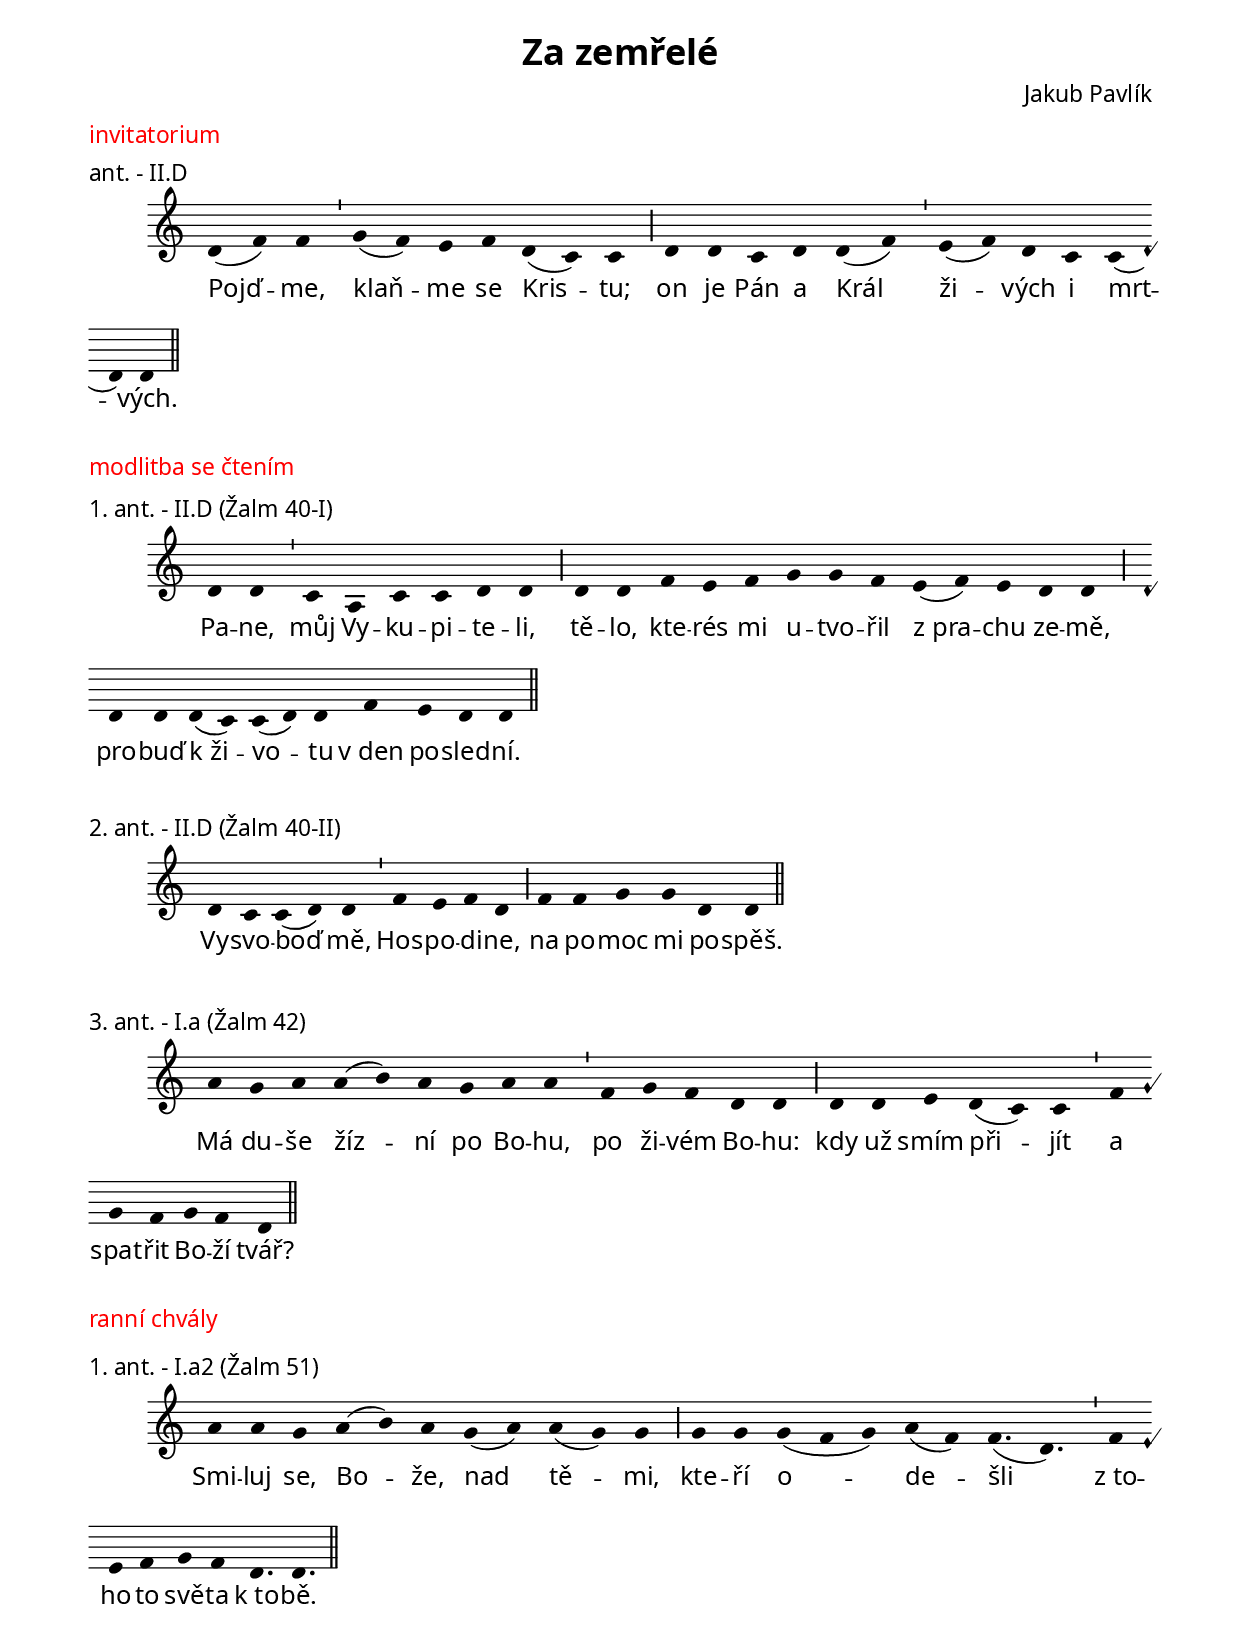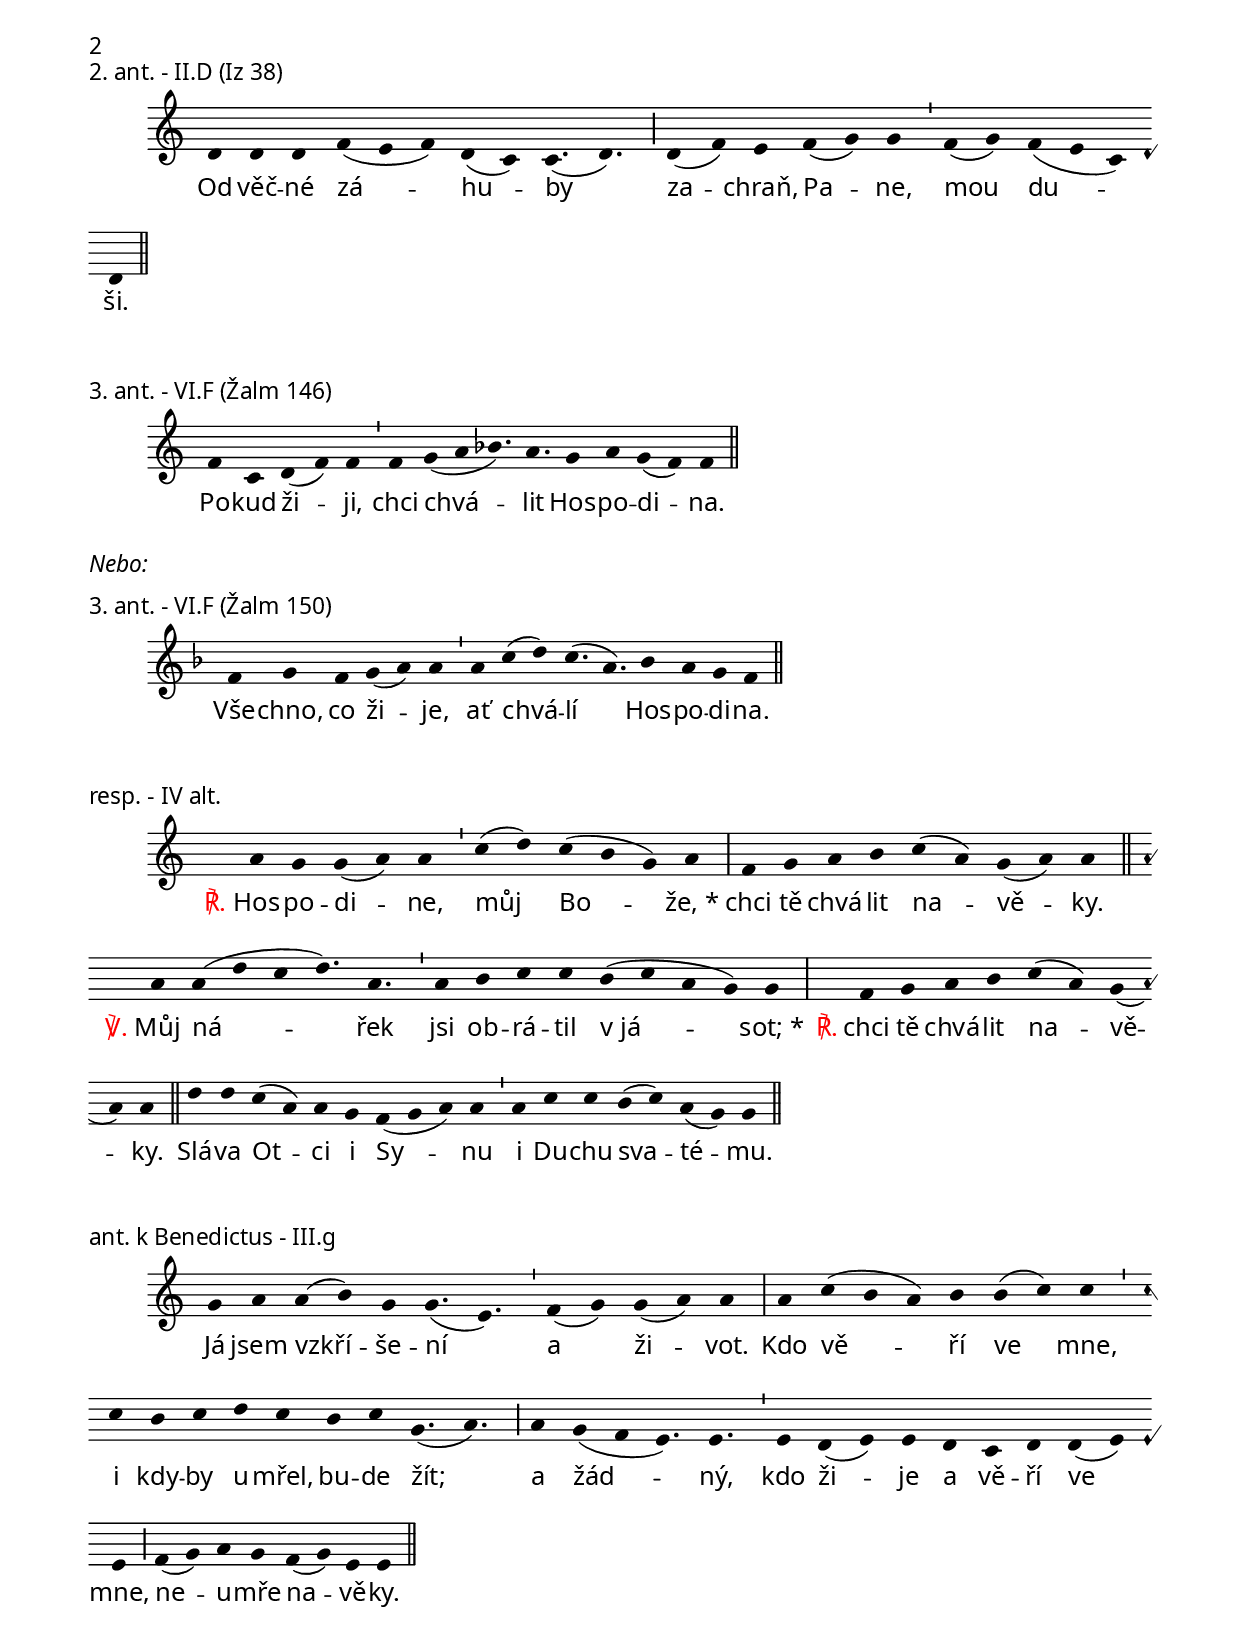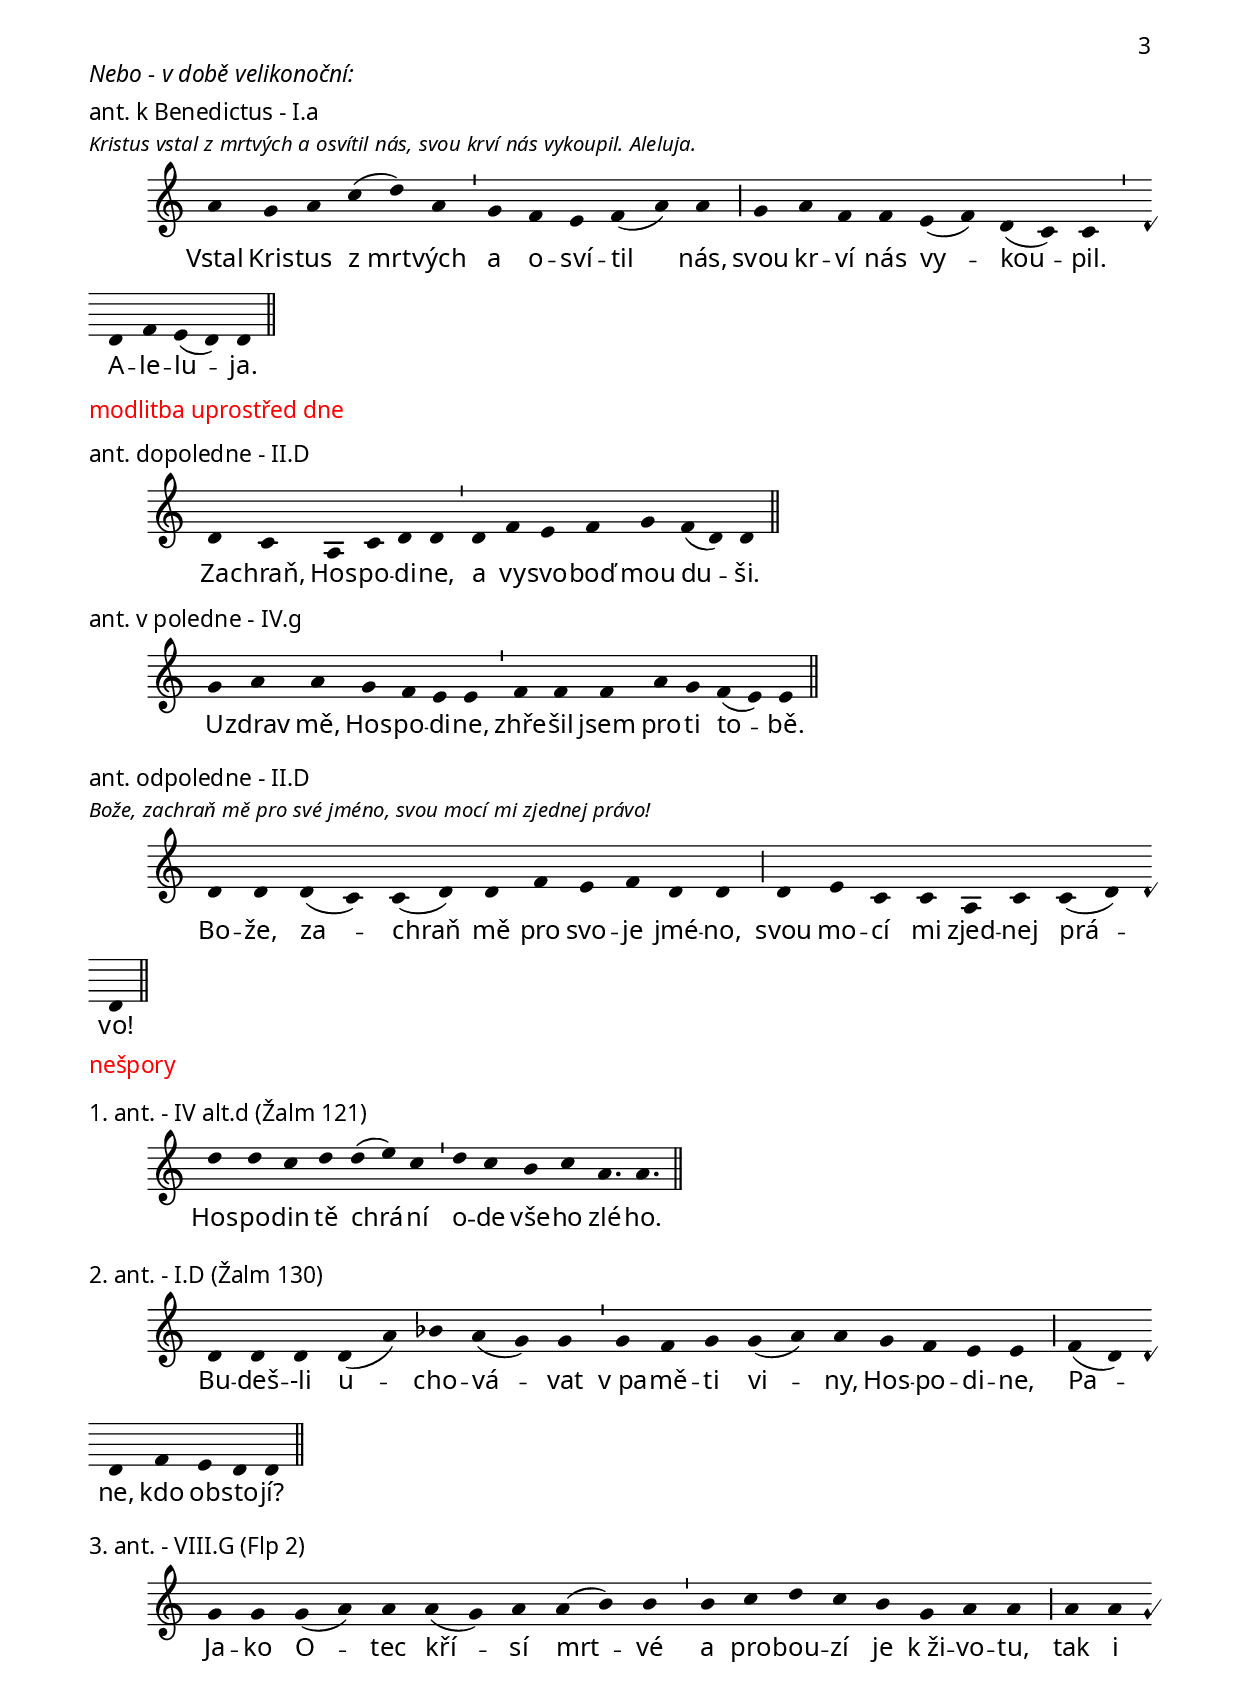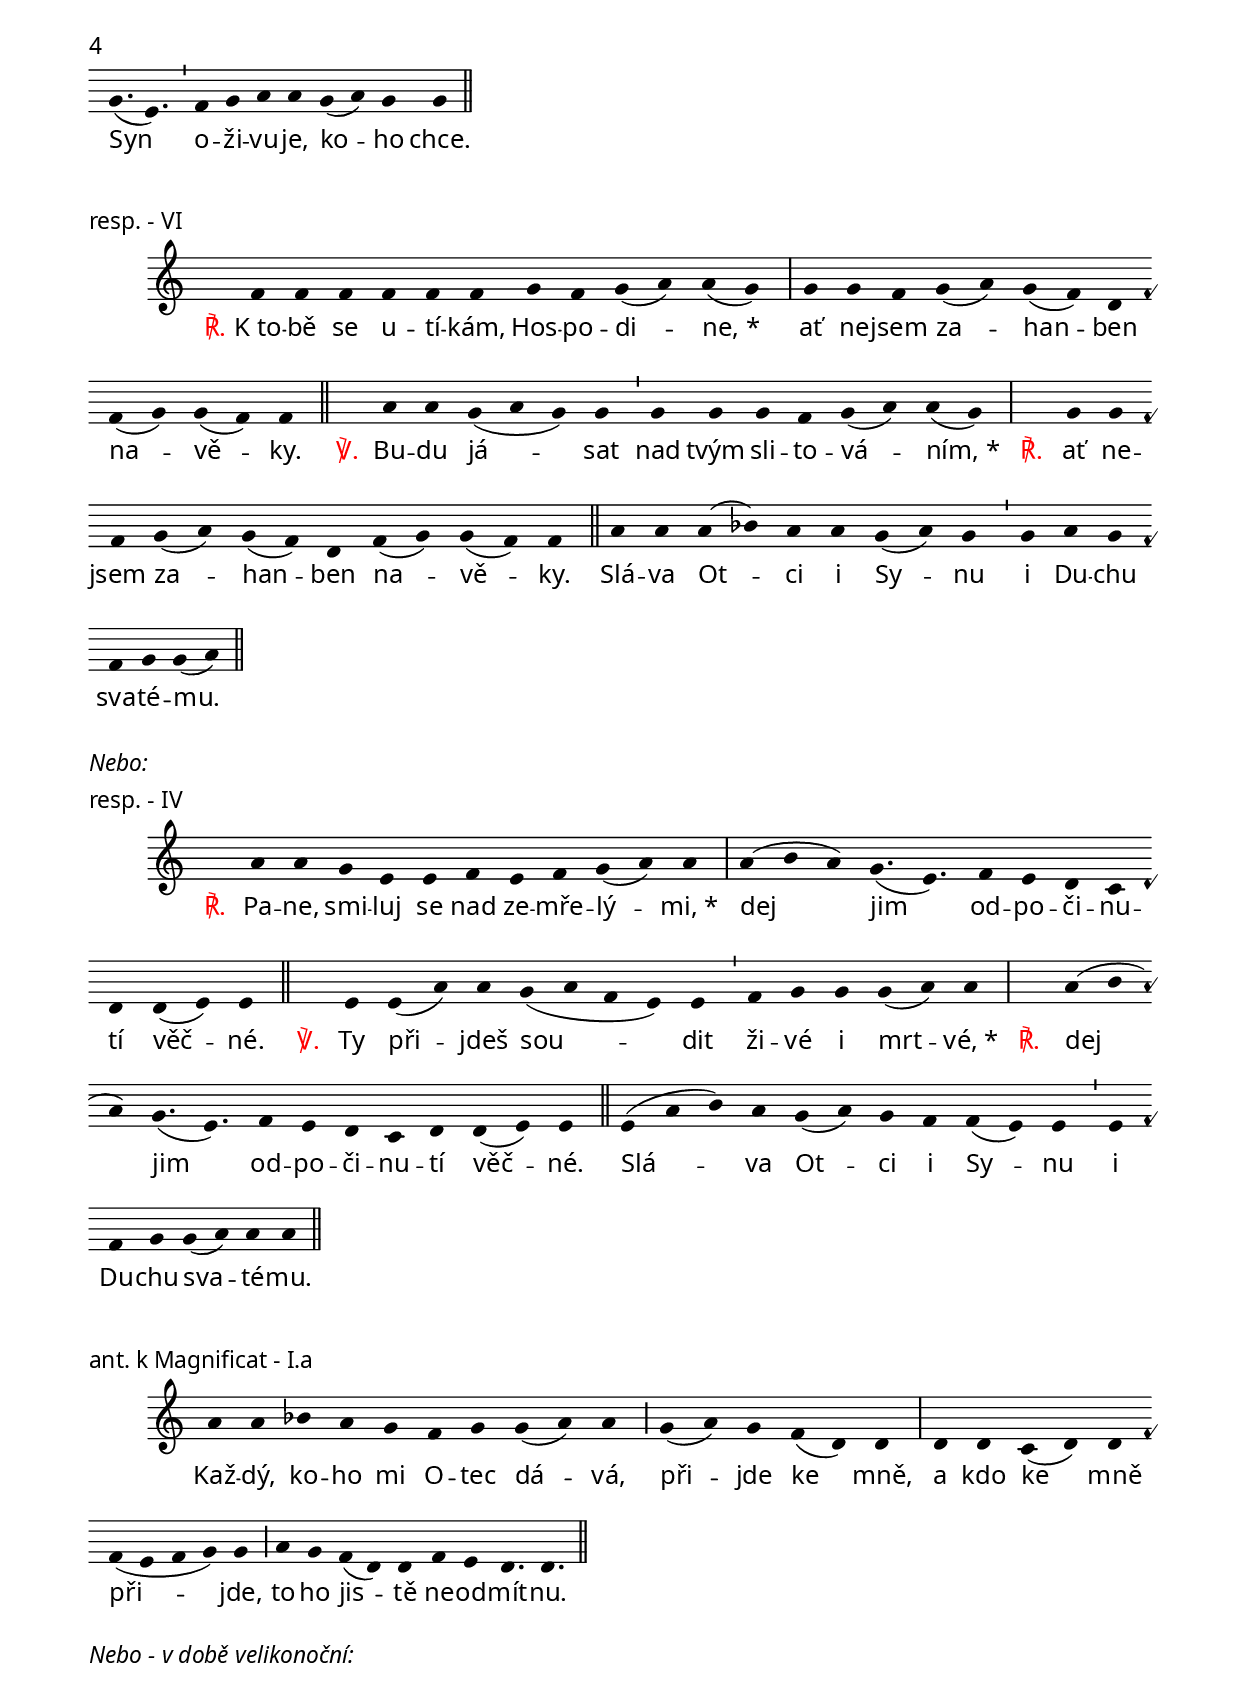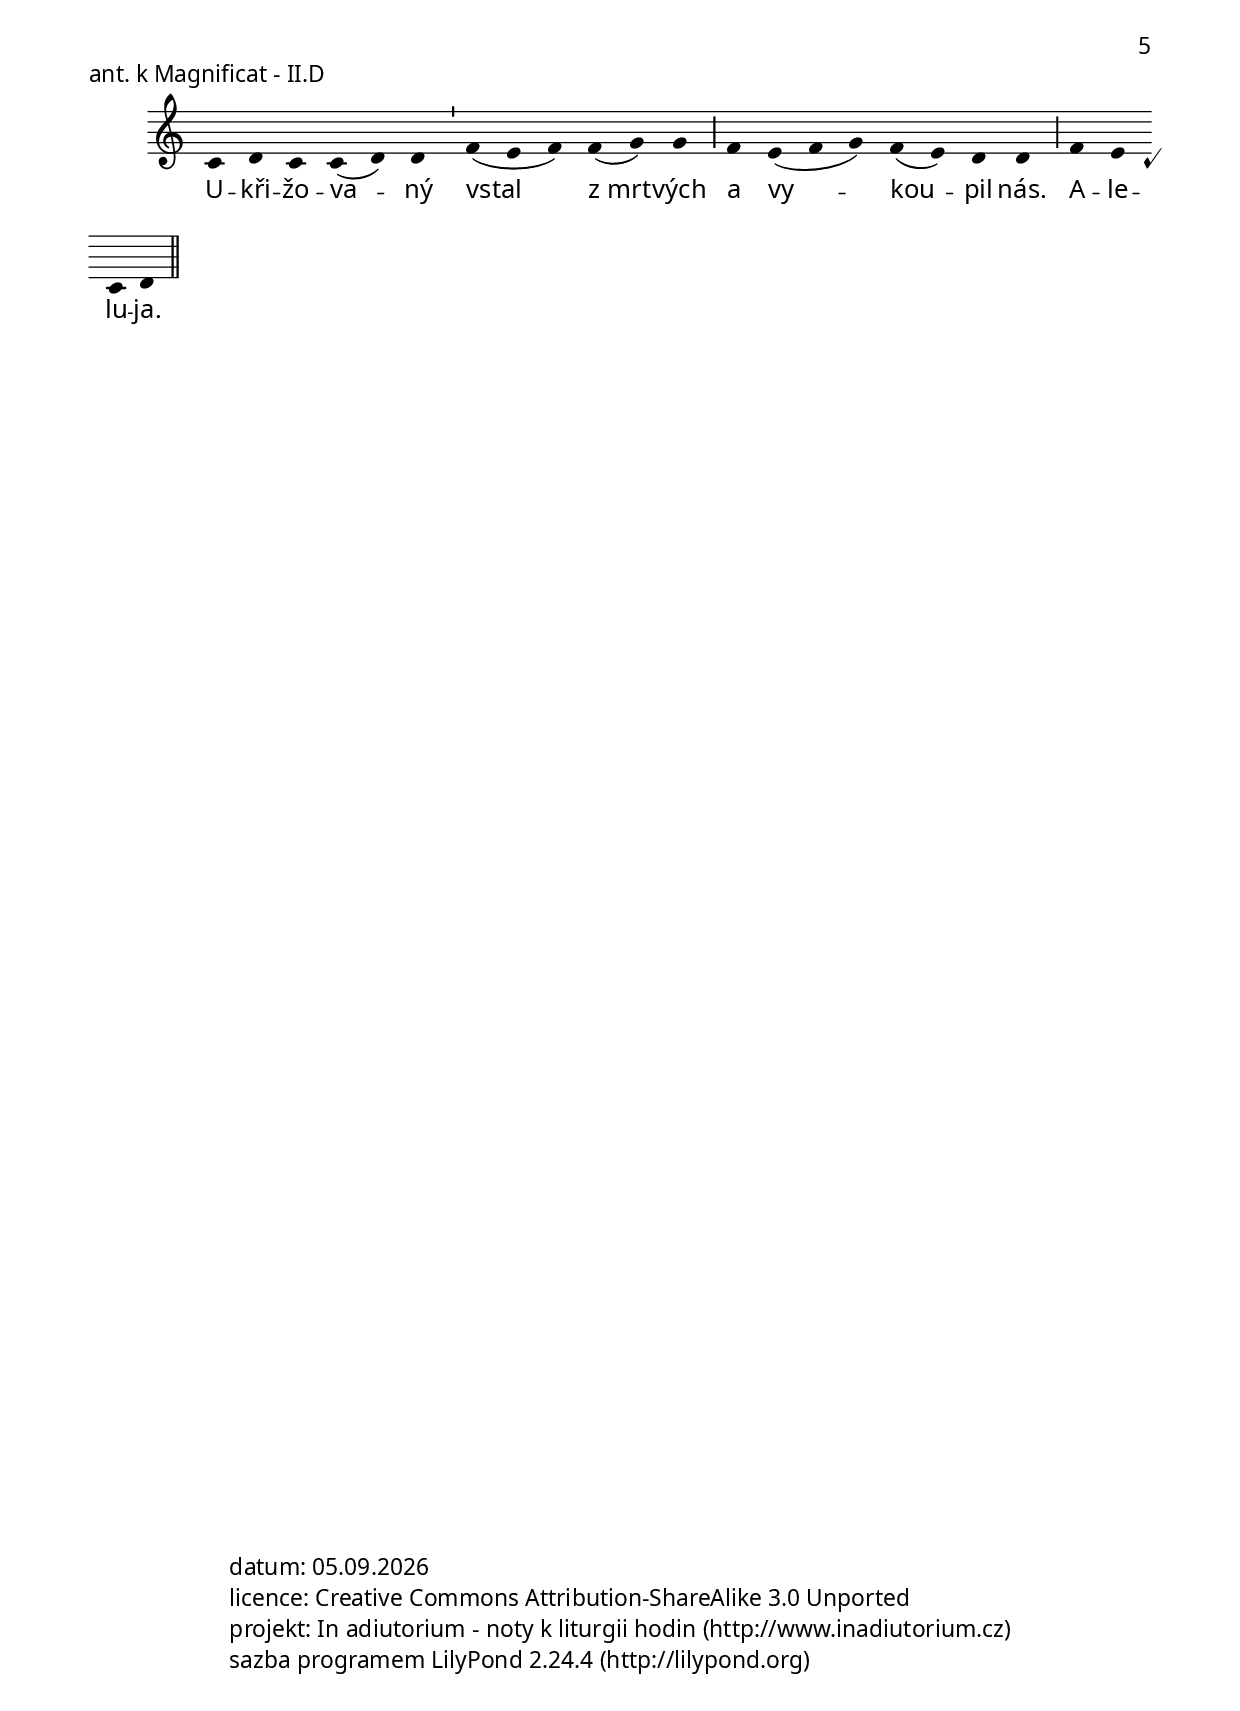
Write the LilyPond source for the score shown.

\version "2.14.2"

\header {
  title = "Za zemřelé"
  composer = "Jakub Pavlík"
}

\include "../spolecne.ly"
\include "../dilyresponsorii.ly"

\markup {\nadpisHodinka {"invitatorium"}}

\score {
  \relative c' {
    \choralniRezim
    d4( f) f \barMin g( f) e f d( c) c \barMaior
    d d c d d( f) \barMin e( f) d c c( d) d \barFinalis
  }
  \addlyrics {
    Pojď -- me, klaň -- me se Kris -- tu;
    on je Pán a Král ži -- vých i mrt -- vých.
  }
  \header {
    quid = "ant."
    modus = "II"
    differentia = "D"
    psalmus = ""
    id = "invit"
    piece = \markup {\sestavTitulekBezZalmu}
  }
}

\markup {\nadpisHodinka {"modlitba se čtením"}}

\score {
  \relative c' {
    \choralniRezim
    d4 d \barMin c a c c d d \barMaior
    d d f e f g g f
    e( f) e d d \barMaior
    d d d( c) c( d) d f e d d \barFinalis
  }
  \addlyrics {
    Pa -- ne, můj Vy -- ku -- pi -- te -- li,
    tě -- lo, kte -- rés mi u -- tvo -- řil
    z_pra -- chu ze -- mě,
    pro -- buď k_ži -- vo -- tu v_den po -- sled -- ní.
  }
  \header {
    quid = "1. ant."
    modus = "II"
    differentia = "D"
    psalmus = "Žalm 40-I"
    placet = "2 _můj Vykupiteli_ - melodický postup sám o sobě standardní,
    ale spojení s textem (přízvučná slabika v nejhlubším bodě) netypické"
    id = "mc-a1"
    piece = \markup {\sestavTitulek}
  }
}

\score {
  \relative c' {
    \choralniRezim
    d4 c c( d) d \barMin f e f d \barMaior
    f f g g d d \barFinalis
  }
  \addlyrics {
    Vy -- svo -- boď mě, Hos -- po -- di -- ne,
    na po -- moc mi po -- spěš.
  }
  \header {
    quid = "2. ant."
    modus = "II"
    differentia = "D"
    psalmus = "Žalm 40-II"
    id = "mc-a2"
    piece = \markup {\sestavTitulek}
  }
}

\score {
  \relative c'' {
    \choralniRezim
    a4 g a a( b) a g a a \barMin
    f g f d d \barMaior
    d d e d( c) c \barMin
    f g f g f d \barFinalis
  }
  \addlyrics {
    Má du -- še žíz -- ní po Bo -- hu,
    po ži -- vém Bo -- hu:
    kdy už smím při -- jít
    a spat -- řit Bo -- ží tvář?
  }
  \header {
    quid = "3. ant."
    modus = "I"
    differentia = "a"
    psalmus = "Žalm 42"
    id = "mc-a3"
    piece = \markup {\sestavTitulek}
  }
}

\markup {\nadpisHodinka {"ranní chvály"}}

\score {
  \relative c'' {
    \choralniRezim
    a4 a g a( b) a g( a) a( g) g \barMaior
    g g g( f g) a( f) f4.( d) \barMin f4 e f g f d4. d \barFinalis
  }
  \addlyrics {
    Smi -- luj se, Bo -- že, nad tě -- mi,
    kte -- ří o -- de -- šli z_to -- ho -- to svě -- ta k_to -- bě.
  }
  \header {
    quid = "1. ant."
    modus = "I"
    differentia = "a2"
    psalmus = "Žalm 51"
    id = "rch-a1"
    piece = \markup {\sestavTitulek}
  }
}

\score {
  \relative c' {
    \choralniRezim
    d4 d d f( e f) d( c) c4.( d) \barMaior
    d4( f) e f( g) g \barMin f( g) f( e c) d \barFinalis
  }
  \addlyrics {
    Od věč -- né zá -- hu -- by
    za -- chraň, Pa -- ne, mou du -- ši.
  }
  \header {
    quid = "2. ant."
    modus = "II"
    differentia = "D"
    psalmus = "Iz 38"
    id = "rch-a2"
    fons = "melodie z: Bílá sobota, ranní chvály, 2. ant."
    fial = "pust_triduum.ly#so-rch-ant2?konec=22"
    piece = \markup {\sestavTitulek}
  }
}

\score {
  \relative c' {
    \choralniRezim
    f4 c d( f) f \barMin
    f \stemUp g( a bes4.) a g4 a g( f) f \barFinalis
  }
  \addlyrics {
    Po -- kud ži -- ji,
    chci chvá -- lit Hos -- po -- di -- na.
  }
  \header {
    quid = "3. ant."
    modus = "VI"
    differentia = "F"
    psalmus = "Žalm 146"
    id = "rch-a3"
    fons = "4. týden žaltáře, středa, ranní chvály, 3. ant."
    fial = "antifony/tyden4_4streda.ly#rch-ant3"
    piece = \markup {\sestavTitulek}
  }
}

\markup\italic{Nebo:}

\score {
  \relative c' {
    \choralniRezim
    \key f \major
    f4 g f g( a) a \barMin
    a4 c( d) c4.( a) bes4 a g f \barFinalis
  }
  \addlyrics {
    Vše -- chno, co ži -- je, ať chvá -- lí Hos -- po -- di -- na.
  }
  \header {
    quid = "3. ant."
    modus = "VI"
    differentia = "F"
    psalmus = "Žalm 150"
    id = "rch-a3-alt"
    fons = "4. t. žaltáře, neděle, ranní chvály, 3. ant. (Text jiný: ubráno aleluja a 'dýchá' změněno na 'žije')"
    fial = "antifony/tyden4_1nedele.ly#rch-ant3?jiny_text&-aleluja"
    piece = \markup {\sestavTitulek}
  }
}

\score {
  \relative c'' {
    \choralniRezim

    % R
    \neviditelna a
    a4 g g( a) a \barMin c( d) c( b g) a \barMax
    f g a b c( a) g( a) a \barFinalis
    % V
    \neviditelna a
    a4 a( d c d4.) a \barMin a4 b c c b( c a g) g \barMax
    % R
    \neviditelna a
    f g a b c( a) g( a) a \barFinalis
    % Slava
    d4 d c( a) a g f( g a) a \barMin a c c b( c) a( g) g \barFinalis
  }
  \addlyrics {
    \Response Hos -- po -- di -- ne, můj Bo -- že,_*
    chci tě chvá -- lit na -- vě -- ky.
    \Verse Můj ná -- řek jsi ob -- rá -- til v_já -- sot;_*
    \Response chci tě chvá -- lit na -- vě -- ky.
    \textRespDoxologie
  }
  \header {
    quid = "resp."
    modus = "IV alt."
    id = "rch-resp"
    piece = \markup {\sestavTitulekResp}
  }
}

\score {
  \relative c'' {
    \choralniRezim
    g4 a a( b) g g4.( e) \barMin f4( g) g( a) a \barMax
    a c( b a) b b( c) c \barMin c b c d c b c g4.( a) \barMaior
    a4 g( f e4.) e \barMin e4 d( e) e d c d d( e) e \barMaior
    f( g) a g f( g) e e \barFinalis
  }
  \addlyrics {
    Já jsem vzkří -- še -- ní a ži -- vot.
    Kdo vě -- ří ve mne, i kdy -- by u -- mřel, bu -- de žít;
    a žád -- ný, kdo ži -- je a vě -- ří ve mne,
    ne -- u -- mře na -- vě -- ky.
  }
  \header {
    quid = "ant. k Benedictus"
    modus = "III"
    differentia = "g"
    psalmus = ""
    id = "rch-aben"
    piece = \markup {\sestavTitulekBezZalmu}
  }
}

\pageBreak % ZLOM

\markup\italic{Nebo - v době velikonoční:}

\score {
  \relative c'' {
    \choralniRezim
    a4 g a c( d) a \barMin g f e f( a) a \barMaior
    g a f f e( f) d( c) c \barMin
    d4 f e( d) d \barFinalis
  }
  \addlyrics {
    Vstal Kris -- tus z_mrt -- vých a o -- sví -- til nás,
    svou kr -- ví nás vy -- kou -- pil.
    A -- le -- lu -- ja.
  }
  \header {
    textus_approbatus = "Kristus vstal z mrtvých a osvítil nás, svou krví nás vykoupil. Aleluja."
    quid = "ant. k Benedictus"
    modus = "I"
    differentia = "a"
    psalmus = ""
    id = "rch-aben-velik"
    fial = "velikonoce_velikonocnioktav.ly#rch-ant1"
    piece = \markup {\sestavTitulekBezZalmu}
  }
}

\markup {\nadpisHodinka {"modlitba uprostřed dne"}}

\score {
  \relative c' {
    \choralniRezim
    d4 c a c d d \barMin
    d f e f g f( d) d \barFinalis
  }
  \addlyrics {
    Za -- chraň, Hos -- po -- di -- ne,
    a vy -- svo -- boď mou du -- ši.
  }
  \header {
    quid = "ant. dopoledne"
    modus = "II"
    differentia = "D"
    psalmus = ""
    fial = "antifony/tyden1_4streda.ly#up-ant3?zacatek=7&konec=5"
    id = "tercie"
    piece = \markup {\sestavTitulekBezZalmu}
  }
}

\score {
  \relative c'' {
    \choralniRezim
    g4 a a g f e e \barMin f f f a g f( e) e \barFinalis
  }
  \addlyrics {
    U -- zdrav mě, Hos -- po -- di -- ne, zhře -- šil jsem
    pro -- ti to -- bě.
  }
  \header {
    quid = "ant. v poledne"
    modus = "IV"
    differentia = "g"
    psalmus = ""
    id = "sexta"
    fons = "pátek 1. týdne žaltáře, nešpory, 1. ant."
    fial = "antifony/tyden1_6patek.ly#ne-ant1"
    piece = \markup {\sestavTitulekBezZalmu}
  }
}

\score {
  \relative c' {
    \choralniRezim
    d4 d d( c) c( d) d f e f d d \barMaior
    d e c c a c c( d) d \barFinalis
  }
  \addlyrics {
    Bo -- že, za -- chraň mě
    pro svo -- je % v breviáři: své
    jmé -- no,
    svou mo -- cí mi zjed -- nej prá -- vo!
  }
  \header {
    textus_approbatus = "Bože, zachraň mě pro své jméno, svou mocí mi zjednej právo!"
    quid = "ant. odpoledne"
    modus = "II"
    differentia = "D"
    psalmus = ""
    id = "nona"
    piece = \markup {\sestavTitulekBezZalmu}
  }
}

\markup {\nadpisHodinka {"nešpory"}}

\score {
  \relative c'' {
    \choralniRezim
    d4 d c d d( e) c \barMin
    d c b c a4. a \barFinalis
  }
  \addlyrics {
    Hos -- po -- din tě chrá -- ní
    o -- de vše -- ho zlé -- ho.
  }
  \header {
    quid = "1. ant."
    modus = "IV alt"
    differentia = "d"
    psalmus = "Žalm 121"
    id = "ne-a1"
    piece = \markup {\sestavTitulek}
  }
}

\score {
  \relative c' {
    \choralniRezim
    d4 d d d( a') bes a( g) g \barMin
    g f g g( a) a g f e e \barMaior
    f( d) d f e d d \barFinalis
  }
  \addlyrics {
    Bu -- deš -- -li u -- cho -- vá -- vat
    v_pa -- mě -- ti vi -- ny, Hos -- po -- di -- ne,
    Pa -- ne, kdo ob -- sto -- jí?
  }
  \header {
    quid = "2. ant."
    modus = "I"
    differentia = "D"
    psalmus = "Žalm 130"
    id = "ne-a2"
    piece = \markup {\sestavTitulek}
  }
}

\score {
  \relative c'' {
    \choralniRezim
    g4 g g( a) a a( g) a a( b) b \barMin
    b c d c b g a a \barMaior
    a a g4.( e) \barMin f4 g a a g( a) g g \barFinalis
  }
  \addlyrics {
    Ja -- ko O -- tec kří -- sí mrt -- vé
    a pro -- bou -- zí je k_ži -- vo -- tu,
    tak i Syn o -- ži -- vu -- je, ko -- ho chce.
  }
  \header {
    quid = "3. ant."
    modus = "VIII"
    differentia = "G"
    psalmus = "Flp 2"
    placet = "možná sedí spíš do modu III"
    id = "ne-a3"
    piece = \markup {\sestavTitulek}
  }
}

\score {
  \relative c' {
    \choralniRezim

    % R
    \neviditelna f
    f4 f f f f f g f g( a) a( g) \barMax
    g g f g( a) g( f) d f( g) g( f) f \barFinalis
    % V
    \neviditelna a
    a a g( a g) g \barMin g g g f g( a) a( g) \barMax
    % R
    \neviditelna a
    g g f g( a) g( f) d f( g) g( f) f \barFinalis
    % Slava
    \respVIdoxologie \barFinalis
  }
  \addlyrics {
    \Response K_to -- bě se u -- tí -- kám, Hos -- po -- di -- ne,_*
    ať ne -- jsem za -- han -- ben na -- vě -- ky.
    \Verse Bu -- du já -- sat nad tvým sli -- to -- vá -- ním,_*
    \Response ať ne -- jsem za -- han -- ben na -- vě -- ky.
    \textRespDoxologie
  }
  \header {
    quid = "resp."
    modus = "VI"
    fial = "responsoria.ly#1st-ne?zacatek=12"
    id = "ne-resp"
    piece = \markup {\sestavTitulekResp}
  }
}

\markup\italic{Nebo:}

\score {
  \relative c'' {
    \choralniRezim

    % R
    \neviditelna a
    a4 a g e e f e f g( a) a \barMax
    a( b a) g4.( e) f4 e d c d d( e) e \barFinalis
    % V
    \neviditelna e
    e e( a) a g( a f e) e \barMin f g g g( a) a \barMax
    % R
    \neviditelna a
    a( b a) g4.( e) f4 e d c d d( e) e \barFinalis
    % Slava
    e( a b) a g( a) g f f( e) e \barMin e f g g( a) a a \barFinalis
  }
  \addlyrics {
    \Response Pa -- ne, smi -- luj se nad ze -- mře -- lý -- mi,_*
    dej jim od -- po -- či -- nu -- tí věč -- né.
    \Verse Ty při -- jdeš sou -- dit ži -- vé i mrt -- vé,_*
    \Response dej jim od -- po -- či -- nu -- tí věč -- né.
    \textRespDoxologie
  }
  \header {
    quid = "resp."
    modus = "IV"
    placet = "3 slabší"
    id = "ne-resp2"
    piece = \markup {\sestavTitulekResp}
  }
}

\score {
  \relative c'' {
    \choralniRezim
    a4 a bes a g f g g( a) a \barMaior
    g( a) g f( d) d \barMax
    d d c( d) d f( e f g) g \barMaior
    a g f( d) d f e d4. d \barFinalis
  }
  \addlyrics {
    Kaž -- dý, ko -- ho mi O -- tec dá -- vá,
    při -- jde ke mně,
    a kdo ke mně při -- jde,
    to -- ho jis -- tě ne -- od -- mít -- nu.
  }
  \header {
    quid = "ant. k Magnificat"
    modus = "I"
    differentia = "a"
    psalmus = ""
    id = "ne-amag"
    piece = \markup {\sestavTitulekBezZalmu}
  }
}

\markup\italic{Nebo - v době velikonoční:}

\score {
  \relative c' {
    \choralniRezim
    c4 d c c( d) d \barMin f( e f) f( g) g \barMaior
    f e( f g) f( e) d d \barMaior
    f e c d \barFinalis
  }
  \addlyrics {
    U -- kři -- žo -- va -- ný vstal z_mrt -- vých
    a vy -- kou -- pil nás.
    A -- le -- lu -- ja.
  }
  \header {
    quid = "ant. k Magnificat"
    modus = "II"
    differentia = "D"
    psalmus = ""
    id = "ne-amag-velik"
    piece = \markup {\sestavTitulekBezZalmu}
  }
}